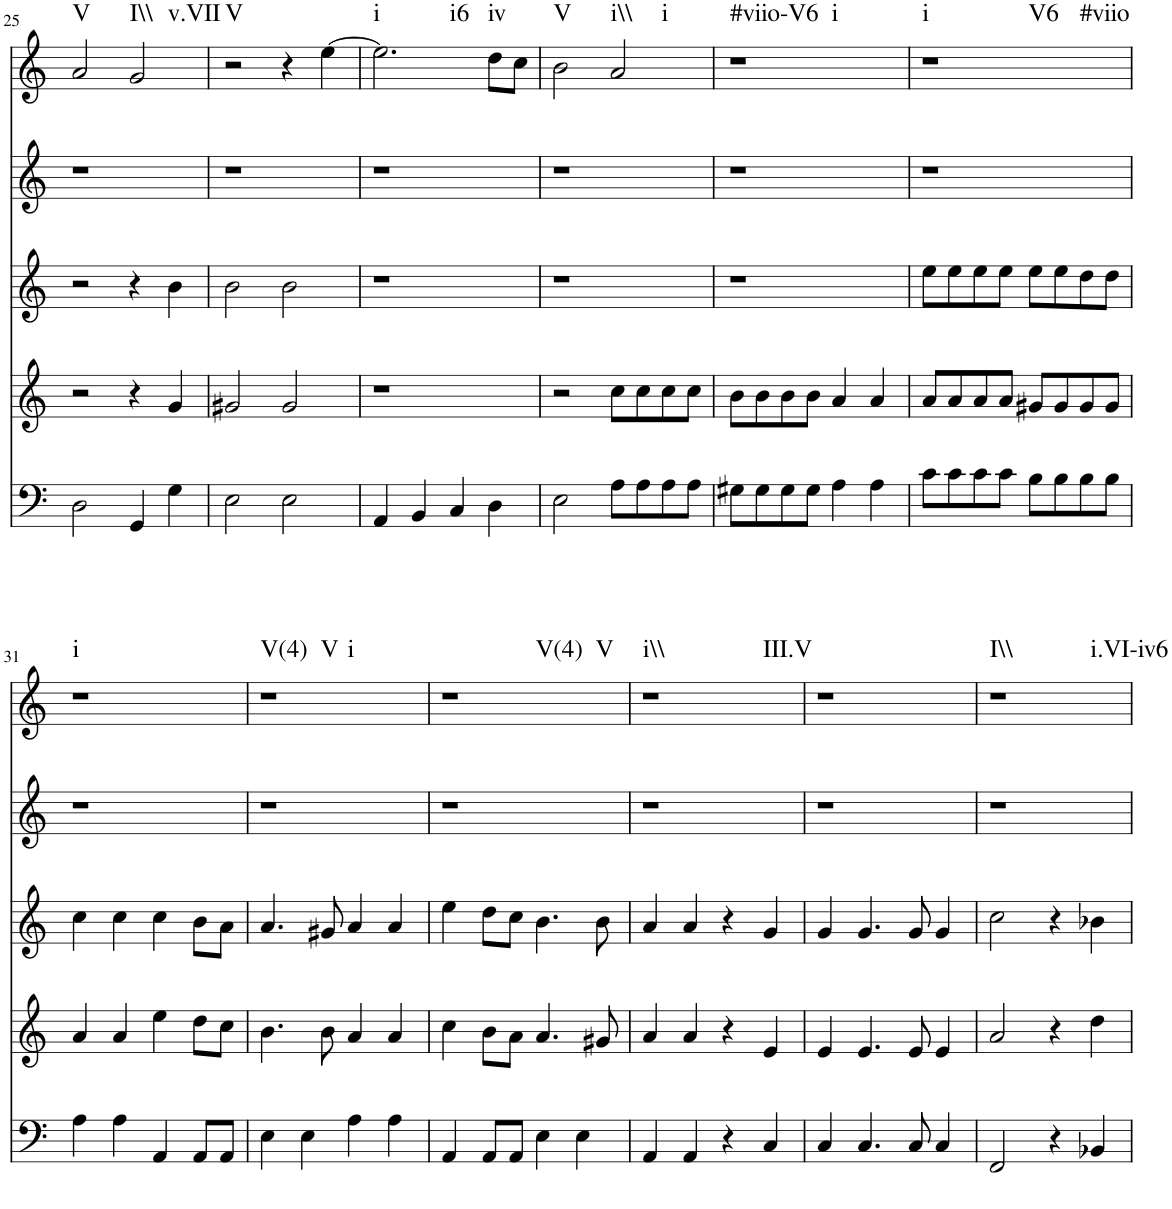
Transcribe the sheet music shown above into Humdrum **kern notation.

**kern	**kern	**kern	**kern	**kern	**harte
*part5	*part4	*part3	*part2	*part1	*part1
*staff5	*staff4	*staff3	*staff2	*staff1	*
*I"vox	*I"vox	*I"vox	*I"vox	*I"vox	*
!!LO:PB:g=z
*clefF4	*clefG2	*clefG2	*clefG2	*clefG2	*
*k[]	*k[]	*k[]	*k[]	*k[]	*
*M4/4	*M4/4	*M4/4	*M4/4	*M4/4	*
=25	=25	=25	=25	=25	=25
!	!	!	!	!	!LO:H:kt=V
2D\	2r	2r	1r	2a/	N
!	!	!	!	!	!LO:H:n=1:kt=I\\
!	!	!	!	!	!LO:H:n=2:kt=v.VII
4GG/	4r	4r	.	2g/	N N
4G\	4g/	4b\	.	.	.
=26	=26	=26	=26	=26	=26
!	!	!	!	!	!LO:H:kt=V
2E\	2g#X/	2b\	1r	2r	N
2E\	2g#/	2b\	.	4r	.
.	.	.	.	[4ee\	.
=27	=27	=27	=27	=27	=27
!	!	!	!	!	!LO:H:n=1:kt=i
!	!	!	!	!	!LO:H:n=2:kt=i6
4AA/	1r	1r	1r	2.ee\]	N N
4BB/	.	.	.	.	.
4C/	.	.	.	.	.
!	!	!	!	!	!LO:H:kt=iv
4D\	.	.	.	8dd\L	N
.	.	.	.	8cc\J	.
=28	=28	=28	=28	=28	=28
!	!	!	!	!	!LO:H:kt=V
2E\	2r	1r	1r	2b\	N
!	!	!	!	!	!LO:H:n=1:kt=i\\
!	!	!	!	!	!LO:H:n=2:kt=i
8A\L	8cc\L	.	.	2a/	N N
8A\	8cc\	.	.	.	.
8A\	8cc\	.	.	.	.
8A\J	8cc\J	.	.	.	.
=29	=29	=29	=29	=29	=29
!	!	!	!	!	!LO:H:n=1:kt=#viio-V6
!	!	!	!	!	!LO:H:n=2:kt=i
8G#X\L	8b\L	1r	1r	1r	N N
8G#\	8b\	.	.	.	.
8G#\	8b\	.	.	.	.
8G#\J	8b\J	.	.	.	.
4A\	4a/	.	.	.	.
4A\	4a/	.	.	.	.
=30	=30	=30	=30	=30	=30
!	!	!	!	!	!LO:H:n=1:kt=i
!	!	!	!	!	!LO:H:n=2:kt=V6
!	!	!	!	!	!LO:H:n=3:kt=#viio
8c\L	8a/L	8ee\L	1r	1r	N N N
8c\	8a/	8ee\	.	.	.
8c\	8a/	8ee\	.	.	.
8c\J	8a/J	8ee\J	.	.	.
8B\L	8g#X/L	8ee\L	.	.	.
8B\	8g#/	8ee\	.	.	.
8B\	8g#/	8dd\	.	.	.
8B\J	8g#/J	8dd\J	.	.	.
!!LO:LB:g=z
=31	=31	=31	=31	=31	=31
!	!	!	!	!	!LO:H:kt=i
4A\	4a/	4cc\	1r	1r	N
4A\	4a/	4cc\	.	.	.
4AA/	4ee\	4cc\	.	.	.
8AA/L	8dd\L	8b\L	.	.	.
8AA/J	8cc\J	8a\J	.	.	.
=32	=32	=32	=32	=32	=32
!	!	!	!	!	!LO:H:n=1:kt=V(4)
!	!	!	!	!	!LO:H:n=2:kt=V
!	!	!	!	!	!LO:H:n=3:kt=i
4E\	4.b\	4.a/	1r	1r	N N N
4E\	.	.	.	.	.
.	8b\	8g#X/	.	.	.
4A\	4a/	4a/	.	.	.
4A\	4a/	4a/	.	.	.
=33	=33	=33	=33	=33	=33
!	!	!	!	!	!LO:H:n=1:kt=V(4)
!	!	!	!	!	!LO:H:n=2:kt=V
4AA/	4cc\	4ee\	1r	1r	N N
8AA/L	8b\L	8dd\L	.	.	.
8AA/J	8a\J	8cc\J	.	.	.
4E\	4.a/	4.b\	.	.	.
4E\	.	.	.	.	.
.	8g#X/	8b\	.	.	.
=34	=34	=34	=34	=34	=34
!	!	!	!	!	!LO:H:n=1:kt=i\\
!	!	!	!	!	!LO:H:n=2:kt=III.V
4AA/	4a/	4a/	1r	1r	N N
4AA/	4a/	4a/	.	.	.
4r	4r	4r	.	.	.
4C/	4e/	4g/	.	.	.
=35	=35	=35	=35	=35	=35
4C/	4e/	4g/	1r	1r	.
4.C/	4.e/	4.g/	.	.	.
8C/	8e/	8g/	.	.	.
4C/	4e/	4g/	.	.	.
=36	=36	=36	=36	=36	=36
!	!	!	!	!	!LO:H:n=1:kt=I\\
!	!	!	!	!	!LO:H:n=2:kt=i.VI-iv6
2FF/	2a/	2cc\	1r	1r	N N
4r	4r	4r	.	.	.
4BB-X/	4dd\	4b-X\	.	.	.
=	=	=	=	=	=
*-	*-	*-	*-	*-	*-
